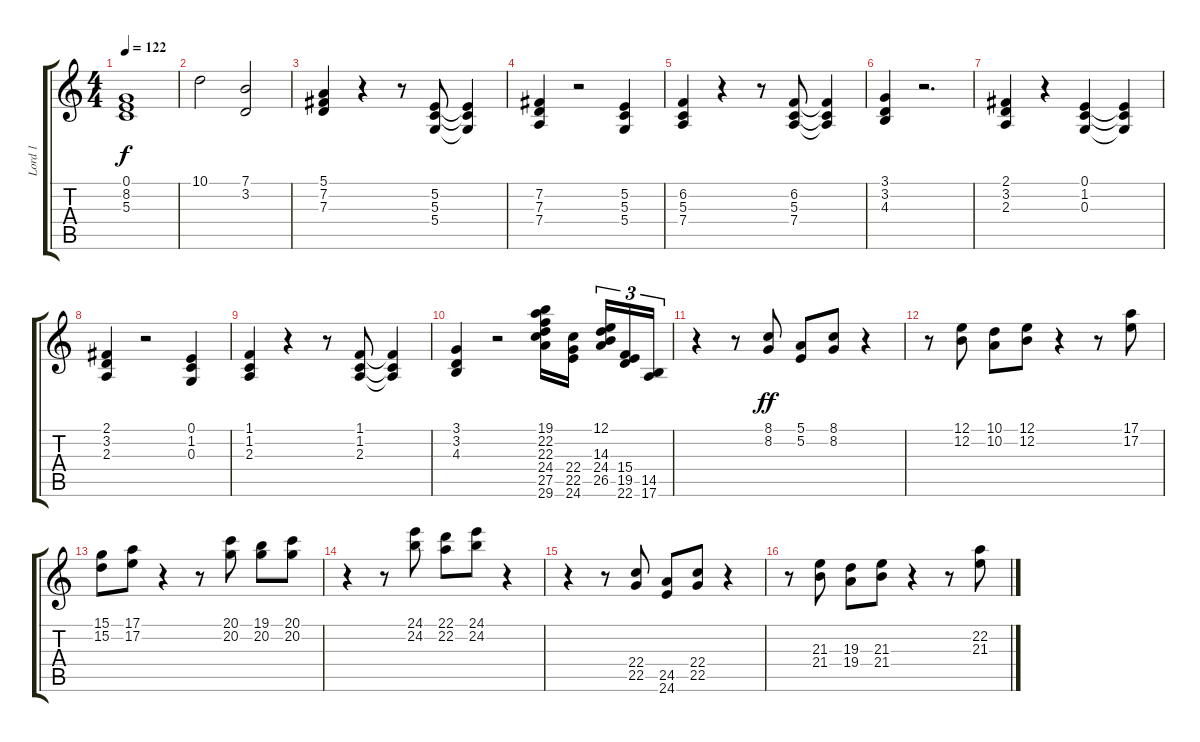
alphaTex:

\track ("Lord 1" "Lord 1") {instrument drawbarorgan}
\staff {score tabs}
\tuning (E4 B3 G3 D3 A2 E2) {hide}
\ts (4 4)
\tempo 122
\clef g2
\ks c
(0.1 8.2 5.3).1{dy f} |
10.1.2 (7.1 3.2).2 |
(5.1 7.2 7.3).4 r.4 r.8 (5.2 5.3 5.4).8 (5.2{t} 5.3{t} 5.4{t}).4 |
(7.2 7.3 7.4).4 r.2 (5.2 5.3 5.4).4 |
(6.2 5.3 7.4).4 r.4 r.8 (6.2 5.3 7.4).8 (6.2{t} 5.3{t} 7.4{t}).4 |
(3.1 3.2 4.3).4 r.2{d} |
(2.1 3.2 2.3).4 r.4 (0.1 1.2 0.3).4 (0.1{t} 1.2{t} 0.3{t}).4 |
(2.1 3.2 2.3).4 r.2 (0.1 1.2 0.3).4 |
(1.1 1.2 2.3).4 r.4 r.8 (1.1 1.2 2.3).8 (1.1{t} 1.2{t} 2.3{t}).4 |
(3.1 3.2 4.3).4 r.2 (19.1 22.2 22.3 24.4 27.5 29.6).16 (22.4 22.5 24.6).16{beam splitsecondary} (12.1 14.3 24.4 26.5).16{tu (3 2)} (15.4 19.5 22.6).16{tu (3 2)} (14.5 17.6).16{tu (3 2)} |
r.4 r.8 (8.1 8.2).8{dy ff} (5.1 5.2).8 (8.1 8.2).8 r.4 |
r.8 (12.1 12.2).8 (10.1 10.2).8 (12.1 12.2).8 r.4 r.8 (17.1 17.2).8 |
(15.1 15.2).8 (17.1 17.2).8 r.4 r.8 (20.1 20.2).8 (19.1 20.2).8 (20.1 20.2).8 |
r.4 r.8 (24.1 24.2).8 (22.1 22.2).8 (24.1 24.2).8 r.4 |
r.4 r.8 (22.4 22.5).8 (24.5 24.6).8 (22.4 22.5).8 r.4 |
r.8 (21.3 21.4).8 (19.3 19.4).8 (21.3 21.4).8 r.4 r.8 (22.2 21.3).8
